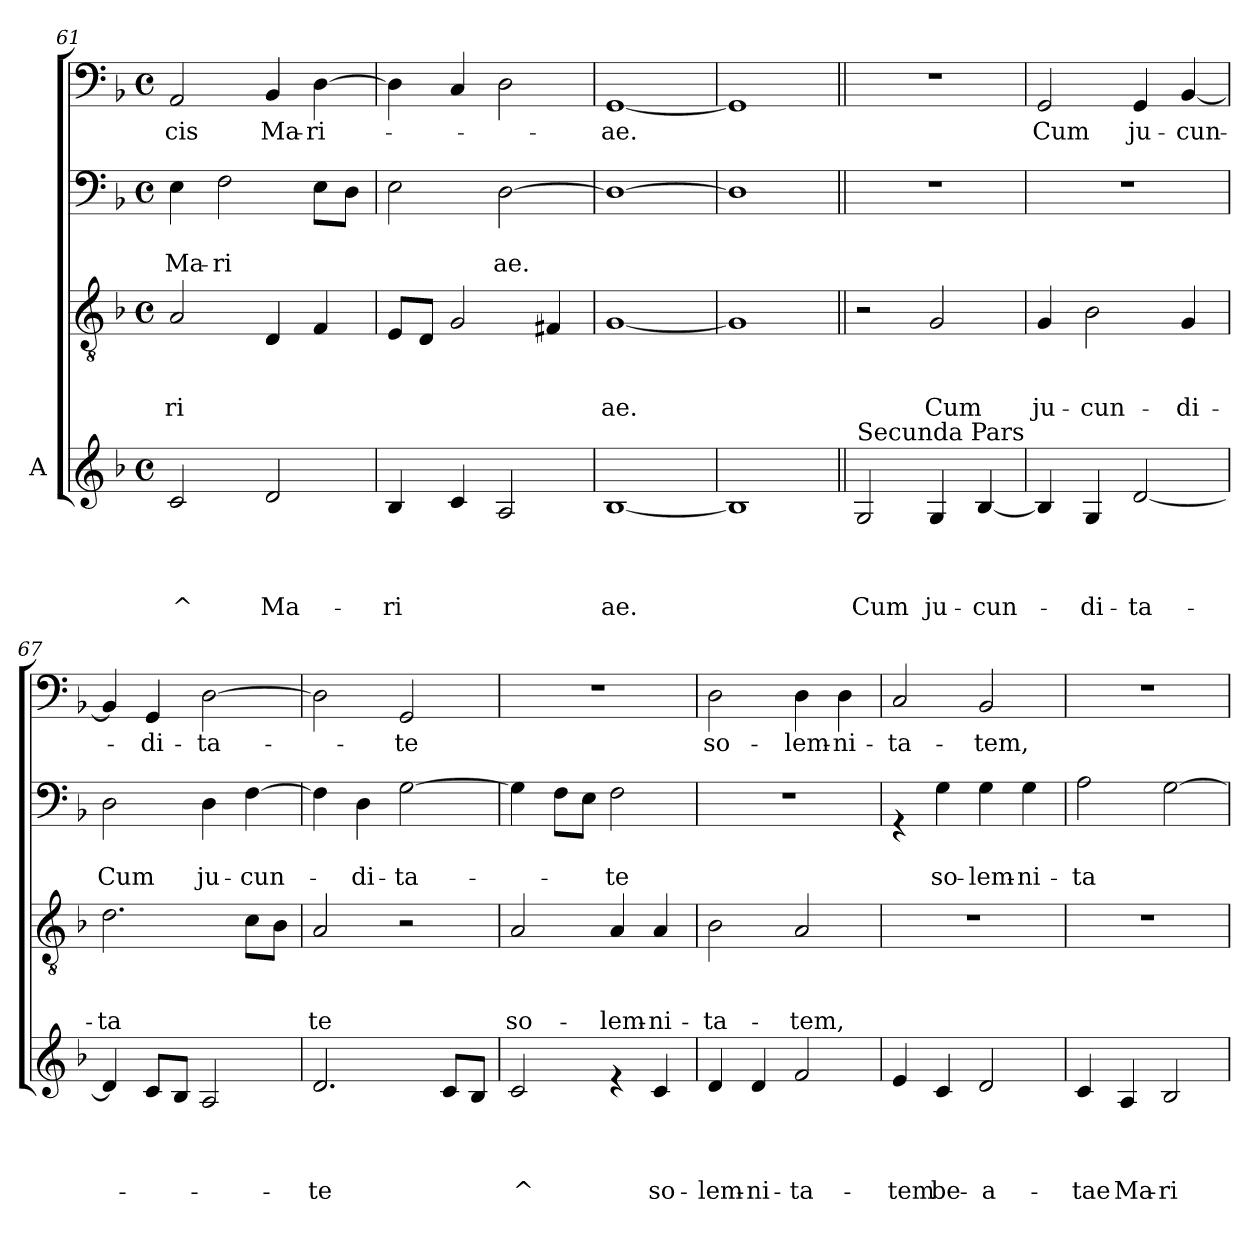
**kern	**text	**text	**text	**text	**kern	**text	**text	**text	**kern	**text	**text	**kern	**text
*part4	*part4	*part4	*part4	*part4	*part3	*part3	*part3	*part3	*part2	*part2	*part2	*part1	*part1
*staff4	*staff4	*staff4	*staff4	*staff4	*staff3	*staff3	*staff3	*staff3	*staff2	*staff2	*staff2	*staff1	*staff1
*I"A	*	*	*	*	*	*	*	*	*	*	*	*	*
*clefG2	*	*	*	*	*clefGv2	*	*	*	*clefF4	*	*	*clefF4	*
*k[b-]	*	*	*	*	*k[b-]	*	*	*	*k[b-]	*	*	*k[b-]	*
*F:	*	*	*	*	*F:	*	*	*	*F:	*	*	*F:	*
*M4/4	*	*	*	*	*M4/4	*	*	*	*M4/4	*	*	*M4/4	*
*met(c)	*	*	*	*	*met(c)	*	*	*	*met(c)	*	*	*met(c)	*
=61	=61	=61	=61	=61	=61	=61	=61	=61	=61	=61	=61	=61	=61
!	!	!	!	!LO:LY:b	!	!	!	!LO:LY:b	!	!	!LO:LY:b	!	!LO:LY:b
2c/	.	.	.	^	2A/	.	.	-ri	4E\	.	Ma-	2AA/	-cis
!	!	!	!	!	!	!	!	!	!	!	!LO:LY:b	!	!
.	.	.	.	.	.	.	.	.	2F\	.	-ri	.	.
!	!	!	!	!LO:LY:b	!	!	!	!	!	!	!	!	!LO:LY:b
2d/	.	.	.	Ma-	4D/	.	.	.	.	.	.	4BB-/	Ma-
!	!	!	!	!	!	!	!	!	!	!	!	!	!LO:LY:b
.	.	.	.	.	4F/	.	.	.	8E\L	.	.	[>4D\	-ri-
.	.	.	.	.	.	.	.	.	8D\J	.	.	.	.
=62	=62	=62	=62	=62	=62	=62	=62	=62	=62	=62	=62	=62	=62
!	!	!	!	!LO:LY:b	!	!	!	!	!	!	!	!	!
4B-/	.	.	.	-ri	8E/L	.	.	.	2E\	.	.	4D\]	.
.	.	.	.	.	8D/J	.	.	.	.	.	.	.	.
4c/	.	.	.	.	2G/	.	.	.	.	.	.	4C/	.
!	!	!	!	!	!	!	!	!	!	!	!LO:LY:b	!	!
2A/	.	.	.	.	.	.	.	.	[>2D\	.	ae.	2D\	.
.	.	.	.	.	4F#X/	.	.	.	.	.	.	.	.
=63	=63	=63	=63	=63	=63	=63	=63	=63	=63	=63	=63	=63	=63
!	!	!	!	!LO:LY:b	!	!	!	!LO:LY:b	!	!	!	!	!LO:LY:b
[<1B-	.	.	.	ae.	[<1G	.	.	ae.	1D_	.	.	[<1GG	-ae.
=64	=64	=64	=64	=64	=64	=64	=64	=64	=64	=64	=64	=64	=64
1B-]	.	.	.	.	1G]	.	.	.	1D]	.	.	1GG]	.
!!LO:PB:g=z
=65||	=65||	=65||	=65||	=65||	=65||	=65||	=65||	=65||	=65||	=65||	=65||	=65||	=65||
!LO:TX:a:t=Secunda Pars	!	!	!	!	!	!	!	!	!	!	!	!	!
!	!	!	!	!LO:LY:b	!	!	!	!	!	!	!	!	!
2G/	.	.	.	Cum	2r	.	.	.	1r	.	.	1r	.
!	!	!	!	!LO:LY:b	!	!	!	!LO:LY:b	!	!	!	!	!
4G/	.	.	.	ju-	2G/	.	.	Cum	.	.	.	.	.
!	!	!	!	!LO:LY:b	!	!	!	!	!	!	!	!	!
[<4B-/	.	.	.	-cun-	.	.	.	.	.	.	.	.	.
=66	=66	=66	=66	=66	=66	=66	=66	=66	=66	=66	=66	=66	=66
!	!	!	!	!	!	!	!	!LO:LY:b	!	!	!	!	!LO:LY:b
4B-/]	.	.	.	.	4G/	.	.	ju-	1r	.	.	2GG/	Cum
!	!	!	!	!LO:LY:b	!	!	!	!LO:LY:b	!	!	!	!	!
4G/	.	.	.	-di-	2B-\	.	.	-cun-	.	.	.	.	.
!	!	!	!	!LO:LY:b	!	!	!	!	!	!	!	!	!LO:LY:b
[<2d/	.	.	.	-ta-	.	.	.	.	.	.	.	4GG/	ju-
!	!	!	!	!	!	!	!	!LO:LY:b	!	!	!	!	!LO:LY:b
.	.	.	.	.	4G/	.	.	-di-	.	.	.	[<4BB-/	-cun-
=67	=67	=67	=67	=67	=67	=67	=67	=67	=67	=67	=67	=67	=67
!	!	!	!	!	!	!	!	!LO:LY:b	!	!	!LO:LY:b	!	!
4d/]	.	.	.	.	2.d\	.	.	-ta	2D\	.	Cum	4BB-/]	.
!	!	!	!	!	!	!	!	!	!	!	!	!	!LO:LY:b
8c/L	.	.	.	.	.	.	.	.	.	.	.	4GG/	-di-
8B-/J	.	.	.	.	.	.	.	.	.	.	.	.	.
!	!	!	!	!	!	!	!	!	!	!	!LO:LY:b	!	!LO:LY:b
2A/	.	.	.	.	.	.	.	.	4D\	.	ju-	[>2D\	-ta-
!	!	!	!	!	!	!	!	!	!	!	!LO:LY:b	!	!
.	.	.	.	.	8c\L	.	.	.	[>4F\	.	-cun-	.	.
.	.	.	.	.	8B-\J	.	.	.	.	.	.	.	.
=68	=68	=68	=68	=68	=68	=68	=68	=68	=68	=68	=68	=68	=68
!	!	!	!	!LO:LY:b	!	!	!	!LO:LY:b	!	!	!	!	!
2.d/	.	.	.	-te	2A/	.	.	te	4F\]	.	.	2D\]	.
!	!	!	!	!	!	!	!	!	!	!	!LO:LY:b	!	!
.	.	.	.	.	.	.	.	.	4D\	.	-di-	.	.
!	!	!	!	!	!	!	!	!	!	!	!LO:LY:b	!	!LO:LY:b
.	.	.	.	.	2r	.	.	.	[>2G\	.	-ta-	2GG/	-te
8c/L	.	.	.	.	.	.	.	.	.	.	.	.	.
8B-/J	.	.	.	.	.	.	.	.	.	.	.	.	.
=69	=69	=69	=69	=69	=69	=69	=69	=69	=69	=69	=69	=69	=69
!	!	!	!	!LO:LY:b	!	!	!	!LO:LY:b	!	!	!	!	!
2c/	.	.	.	^	2A/	.	.	so-	4G\]	.	.	1r	.
.	.	.	.	.	.	.	.	.	8F\L	.	.	.	.
.	.	.	.	.	.	.	.	.	8E\J	.	.	.	.
!	!	!	!	!	!	!	!	!LO:LY:b	!	!	!LO:LY:b	!	!
4re	.	.	.	.	4A/	.	.	-lem-	2F\	.	-te	.	.
!	!	!	!	!LO:LY:b	!	!	!	!LO:LY:b	!	!	!	!	!
4c/	.	.	.	so-	4A/	.	.	-ni-	.	.	.	.	.
!!LO:LB:g=z
=70	=70	=70	=70	=70	=70	=70	=70	=70	=70	=70	=70	=70	=70
!	!	!	!	!LO:LY:b	!	!	!	!LO:LY:b	!	!	!	!	!LO:LY:b
4d/	.	.	.	-lem-	2B-\	.	.	-ta-	1r	.	.	2D\	so-
!	!	!	!	!LO:LY:b	!	!	!	!	!	!	!	!	!
4d/	.	.	.	-ni-	.	.	.	.	.	.	.	.	.
!	!	!	!	!LO:LY:b	!	!	!	!LO:LY:b	!	!	!	!	!LO:LY:b
2f/	.	.	.	-ta-	2A/	.	.	-tem,	.	.	.	4D\	-lem-
!	!	!	!	!	!	!	!	!	!	!	!	!	!LO:LY:b
.	.	.	.	.	.	.	.	.	.	.	.	4D\	-ni-
=71	=71	=71	=71	=71	=71	=71	=71	=71	=71	=71	=71	=71	=71
!	!	!	!	!LO:LY:b	!	!	!	!	!	!	!	!	!LO:LY:b
4e/	.	.	.	-tem	1r	.	.	.	4rGG	.	.	2C/	-ta-
!	!	!	!	!LO:LY:b	!	!	!	!	!	!	!LO:LY:b	!	!
4c/	.	.	.	be-	.	.	.	.	4G\	.	so-	.	.
!	!	!	!	!LO:LY:b	!	!	!	!	!	!	!LO:LY:b	!	!LO:LY:b
2d/	.	.	.	-a-	.	.	.	.	4G\	.	-lem-	2BB-/	-tem,
!	!	!	!	!	!	!	!	!	!	!	!LO:LY:b	!	!
.	.	.	.	.	.	.	.	.	4G\	.	-ni-	.	.
=72	=72	=72	=72	=72	=72	=72	=72	=72	=72	=72	=72	=72	=72
!	!	!	!	!LO:LY:b	!	!	!	!	!	!	!LO:LY:b	!	!
4c/	.	.	.	-tae	1r	.	.	.	2A\	.	-ta	1r	.
!	!	!	!	!LO:LY:b	!	!	!	!	!	!	!	!	!
4A/	.	.	.	Ma-	.	.	.	.	.	.	.	.	.
!	!	!	!	!LO:LY:b	!	!	!	!	!	!	!	!	!
2B-/	.	.	.	-ri-	.	.	.	.	[>2G\	.	.	.	.
=	=	=	=	=	=	=	=	=	=	=	=	=	=
*-	*-	*-	*-	*-	*-	*-	*-	*-	*-	*-	*-	*-	*-
